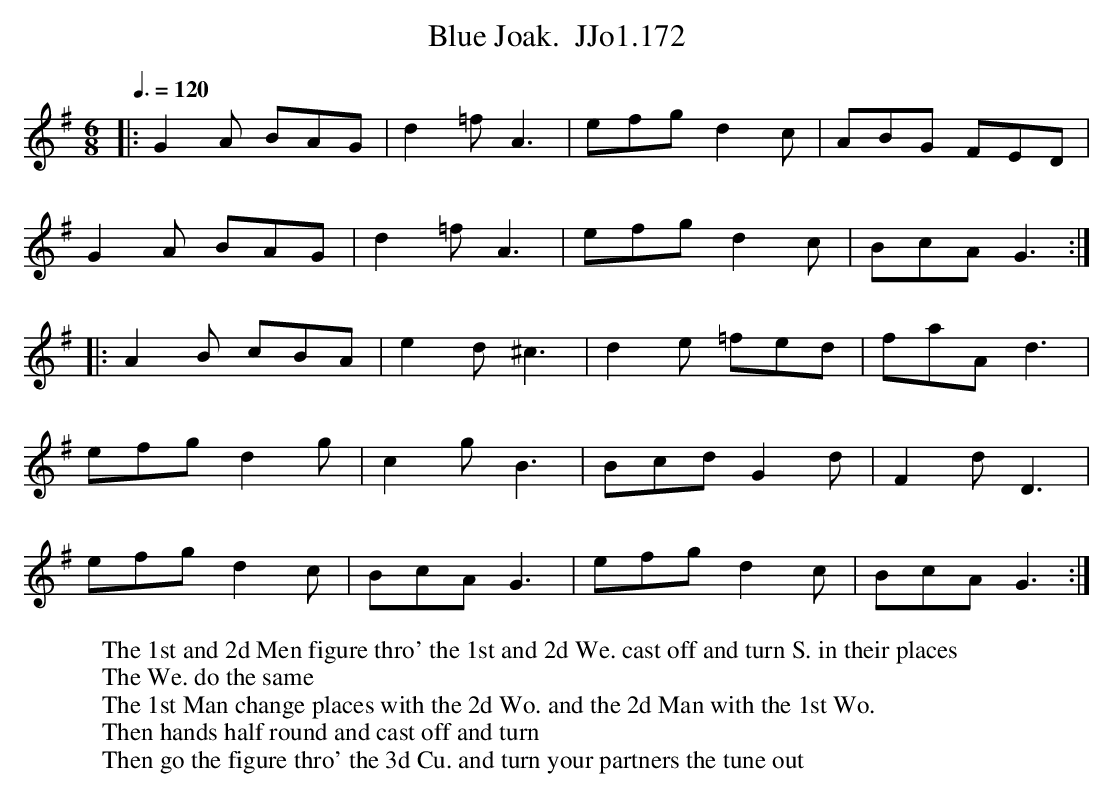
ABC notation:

X:1
T:Blue Joak.  JJo1.172
M:6/8
L:1/8
Q:3/8=120
K:G
|: G2A BAG | d2=f A3 | efg d2c | ABG FED |
G2A BAG | d2=f A3 | efg d2c | BcA G3 :|
|: A2B cBA | e2d ^c3 | d2e =fed | faA d3 |
efg d2g | c2g B3 | Bcd G2d | F2d D3 |
efg d2c | BcA G3 | efg d2c | BcA G3 :|
W:The 1st and 2d Men figure thro' the 1st and 2d We. cast off and turn S. in their places
W:The We. do the same
W:The 1st Man change places with the 2d Wo. and the 2d Man with the 1st Wo.
W:Then hands half round and cast off and turn
W:Then go the figure thro' the 3d Cu. and turn your partners the tune out
